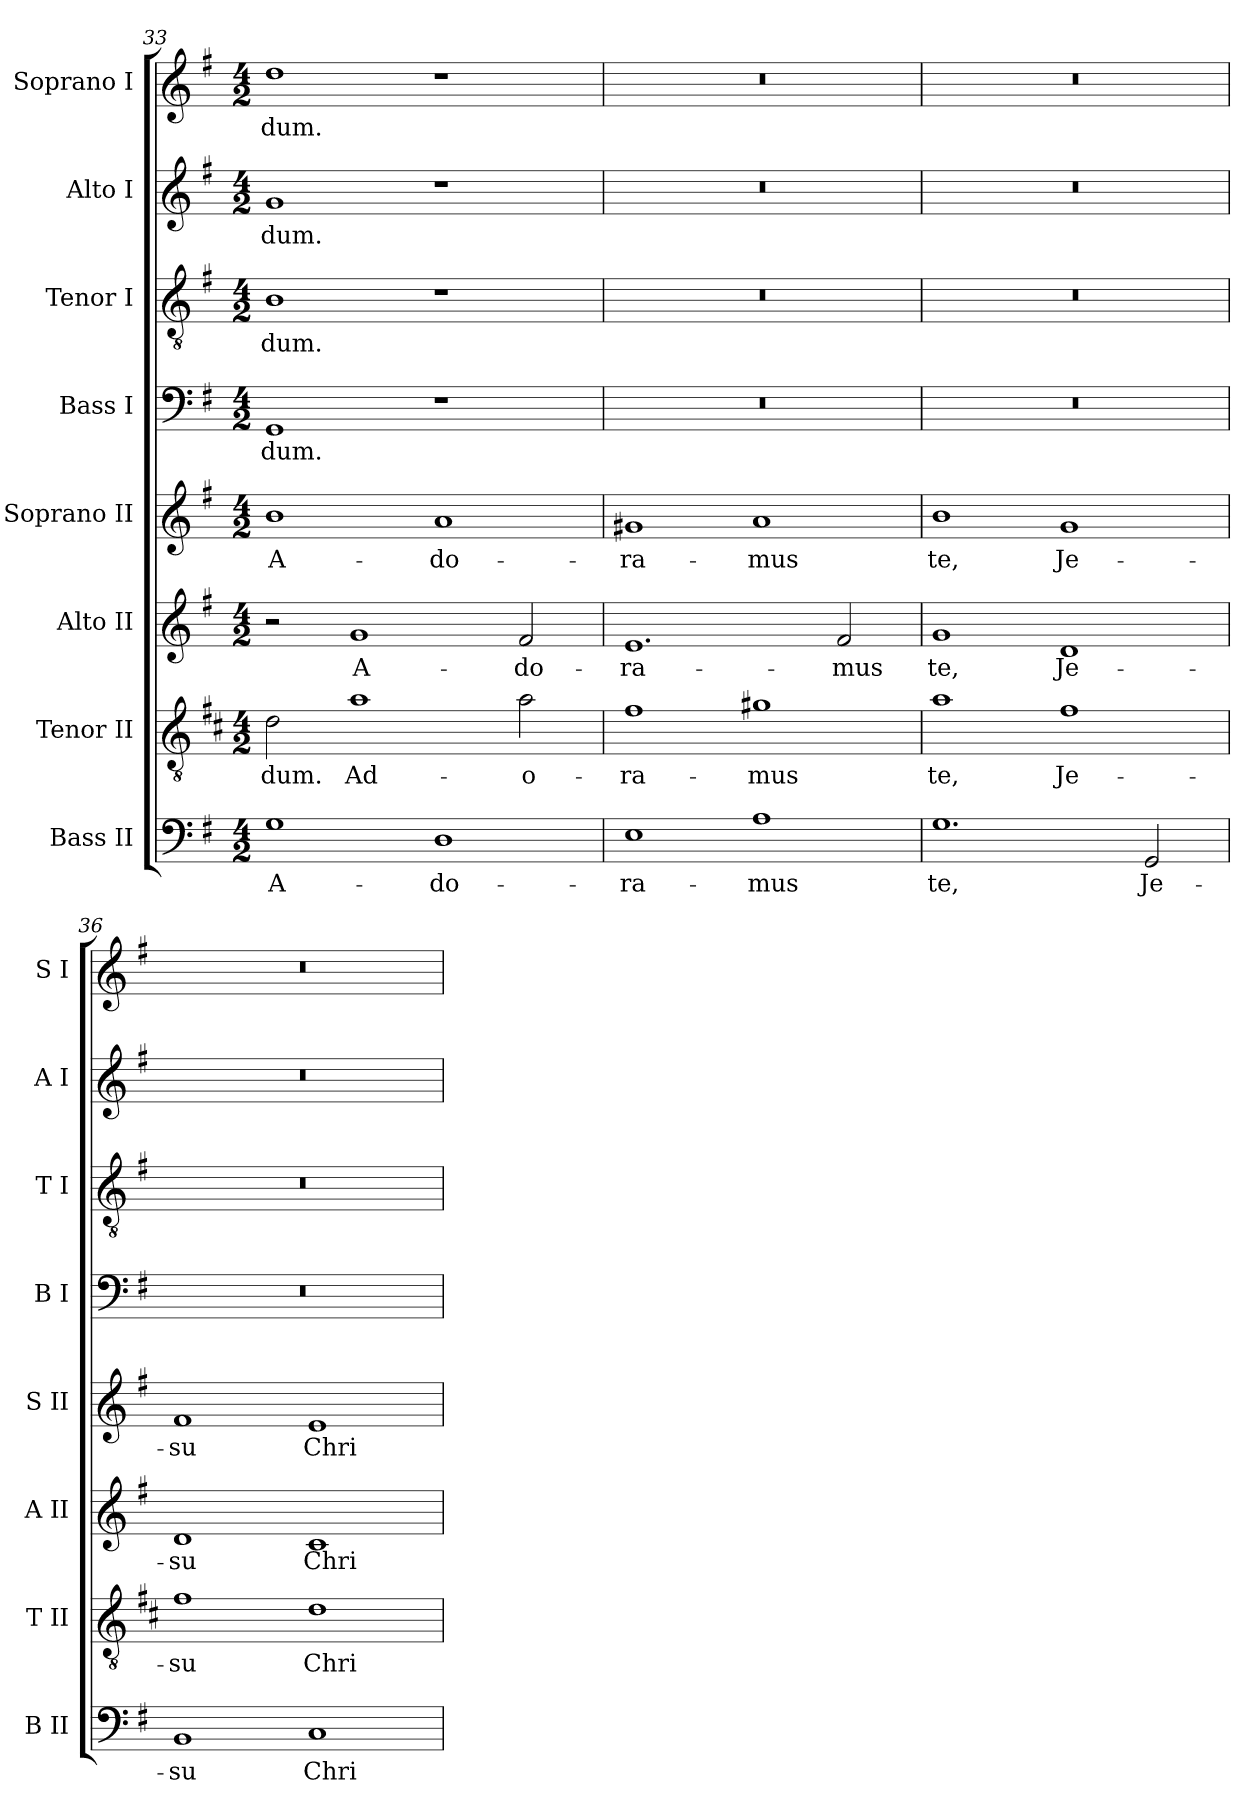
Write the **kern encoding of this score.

**kern	**text	**kern	**text	**kern	**text	**kern	**text	**kern	**text	**kern	**text	**kern	**text	**kern	**text
*part8	*part8	*part7	*part7	*part6	*part6	*part5	*part5	*part4	*part4	*part3	*part3	*part2	*part2	*part1	*part1
*staff8	*staff8	*staff7	*staff7	*staff6	*staff6	*staff5	*staff5	*staff4	*staff4	*staff3	*staff3	*staff2	*staff2	*staff1	*staff1
*I"Bass II	*	*I"Tenor II	*	*I"Alto II	*	*I"Soprano II	*	*I"Bass I	*	*I"Tenor I	*	*I"Alto I	*	*I"Soprano I	*
*I'B II	*	*I'T II	*	*I'A II	*	*I'S II	*	*I'B I	*	*I'T I	*	*I'A I	*	*I'S I	*
*clefF4	*	*clefGv2	*	*clefG2	*	*clefG2	*	*clefF4	*	*clefGv2	*	*clefG2	*	*clefG2	*
*	*	*ITrd4c7	*	*	*	*	*	*	*	*	*	*	*	*	*
*k[f#]	*	*k[f#]	*	*k[f#]	*	*k[f#]	*	*k[f#]	*	*k[f#]	*	*k[f#]	*	*k[f#]	*
*G:	*	*G:	*	*G:	*	*G:	*	*G:	*	*G:	*	*G:	*	*G:	*
*M4/2	*	*M4/2	*	*M4/2	*	*M4/2	*	*M4/2	*	*M4/2	*	*M4/2	*	*M4/2	*
=33	=33	=33	=33	=33	=33	=33	=33	=33	=33	=33	=33	=33	=33	=33	=33
!	!LO:LY:b	!	!LO:LY:b	!	!	!	!LO:LY:b	!	!LO:LY:b	!	!LO:LY:b	!	!LO:LY:b	!	!LO:LY:b
1G	A-	2G	-dum.	2r	.	1b	A-	1GG	dum.	1B	-dum.	1g	dum.	1dd	-dum.
!	!	!	!LO:LY:b	!	!LO:LY:b	!	!	!	!	!	!	!	!	!	!
.	.	1d	Ad-	1g	A-	.	.	.	.	.	.	.	.	.	.
!	!LO:LY:b	!	!	!	!	!	!LO:LY:b	!	!	!	!	!	!	!	!
1D	-do-	.	.	.	.	1a	-do-	1r	.	1r	.	1r	.	1r	.
!	!	!	!LO:LY:b	!	!LO:LY:b	!	!	!	!	!	!	!	!	!	!
.	.	2d	-o-	2f#	-do-	.	.	.	.	.	.	.	.	.	.
=34	=34	=34	=34	=34	=34	=34	=34	=34	=34	=34	=34	=34	=34	=34	=34
!	!LO:LY:b	!	!LO:LY:b	!	!LO:LY:b	!	!LO:LY:b	!	!	!	!	!	!	!	!
1E	-ra-	1B	-ra-	1.e	-ra-	1g#X	-ra-	0r	.	0r	.	0r	.	0r	.
!	!LO:LY:b	!	!LO:LY:b	!	!	!	!LO:LY:b	!	!	!	!	!	!	!	!
1A	-mus	1c#X	-mus	.	.	1a	-mus	.	.	.	.	.	.	.	.
!	!	!	!	!	!LO:LY:b	!	!	!	!	!	!	!	!	!	!
.	.	.	.	2f#	-mus	.	.	.	.	.	.	.	.	.	.
=35	=35	=35	=35	=35	=35	=35	=35	=35	=35	=35	=35	=35	=35	=35	=35
!	!LO:LY:b	!	!LO:LY:b	!	!LO:LY:b	!	!LO:LY:b	!	!	!	!	!	!	!	!
1.G	te,	1d	te,	1g	te,	1b	te,	0r	.	0r	.	0r	.	0r	.
!	!	!	!LO:LY:b	!	!LO:LY:b	!	!LO:LY:b	!	!	!	!	!	!	!	!
.	.	1B	Je-	1d	Je-	1g	Je-	.	.	.	.	.	.	.	.
!	!LO:LY:b	!	!	!	!	!	!	!	!	!	!	!	!	!	!
2GG	Je-	.	.	.	.	.	.	.	.	.	.	.	.	.	.
=36	=36	=36	=36	=36	=36	=36	=36	=36	=36	=36	=36	=36	=36	=36	=36
!	!LO:LY:b	!	!LO:LY:b	!	!LO:LY:b	!	!LO:LY:b	!	!	!	!	!	!	!	!
1BB	-su	1B	-su	1d	-su	1f#	-su	0r	.	0r	.	0r	.	0r	.
!	!LO:LY:b	!	!LO:LY:b	!	!LO:LY:b	!	!LO:LY:b	!	!	!	!	!	!	!	!
1C	Chri-	1G	Chri-	1c	Chri-	1e	Chri-	.	.	.	.	.	.	.	.
=	=	=	=	=	=	=	=	=	=	=	=	=	=	=	=
*-	*-	*-	*-	*-	*-	*-	*-	*-	*-	*-	*-	*-	*-	*-	*-
